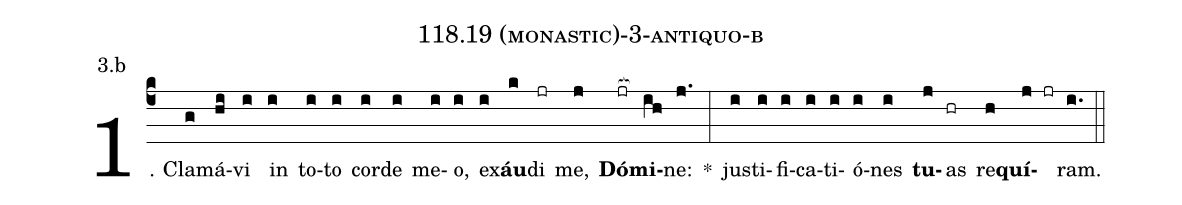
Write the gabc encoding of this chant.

name: 118.19 (monastic)-3-antiquo-b;
annotation: 3.b;
%%
(c4)1. Cla(g)má(hi)vi(i) in(i) to(i)to(i) cor(i)de(i) me(i)o,(i) ex(i)<b>áu</b>(k)di(jr) me,(j) <b>Dó</b>(jr[ocb:1{])<b>mi</b>(ih[ocb:0}])ne:(j.) *(:) jus(i)ti(i)fi(i)ca(i)ti(i)ó(i)nes(i) <b>tu</b>(j)as(hr) re(h)<b>quí</b>(j jr)ram.(i.) (::)
